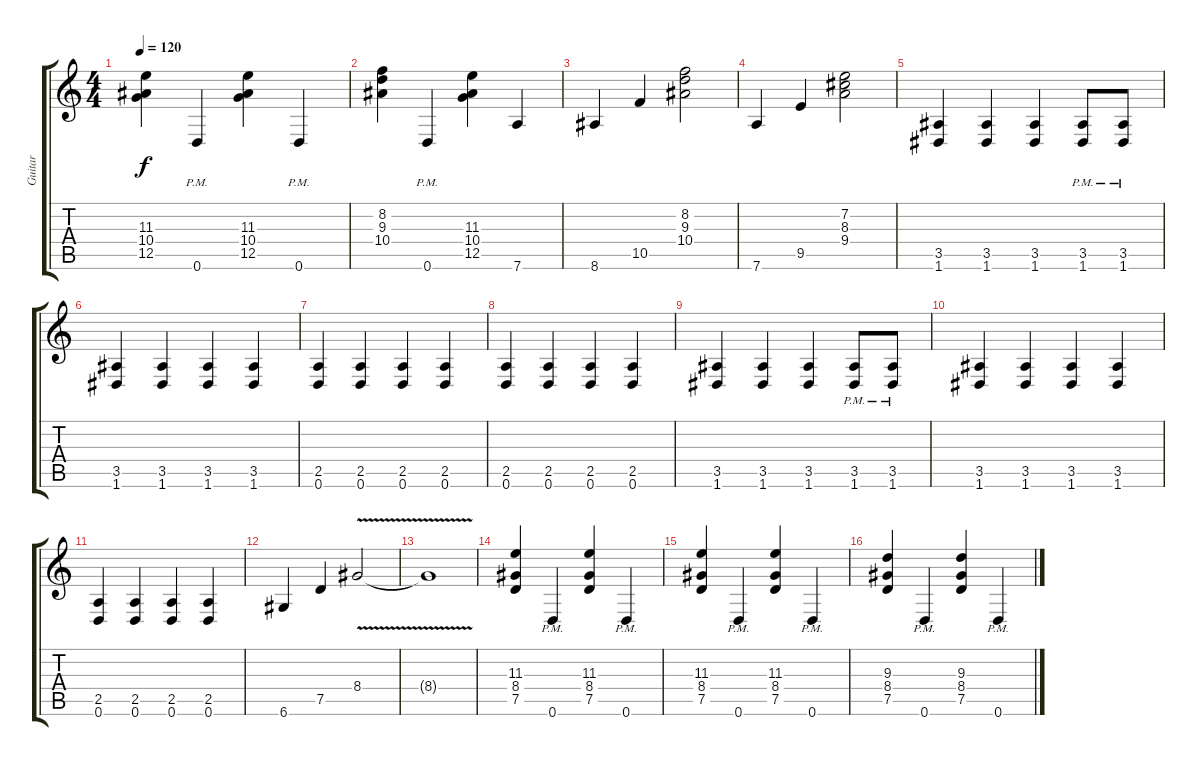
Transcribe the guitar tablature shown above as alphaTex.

\track ("Guitar" "Guitar") {instrument distortionguitar}
\staff {score tabs}
\tuning (D4 A3 F3 C3 G2 D2) {hide}
\ts (4 4)
\tempo 120
\clef g2
\ks c
(11.3 10.4 12.5).4{dy f} 0.6{pm}.4 (11.3 10.4 12.5).4 0.6{pm}.4 |
(8.2 9.3 10.4).4 0.6{pm}.4 (11.3 10.4 12.5).4 7.6.4 |
8.6.4 10.5.4 (8.2 9.3 10.4).2 |
7.6.4 9.5.4 (7.2 8.3 9.4).2 |
(3.5 1.6).4 (3.5 1.6).4 (3.5 1.6).4 (3.5{pm} 1.6{pm}).8 (3.5{pm} 1.6{pm}).8 |
(3.5 1.6).4 (3.5 1.6).4 (3.5 1.6).4 (3.5 1.6).4 |
(2.5 0.6).4 (2.5 0.6).4 (2.5 0.6).4 (2.5 0.6).4 |
(2.5 0.6).4 (2.5 0.6).4 (2.5 0.6).4 (2.5 0.6).4 |
(3.5 1.6).4 (3.5 1.6).4 (3.5 1.6).4 (3.5{pm} 1.6{pm}).8 (3.5{pm} 1.6{pm}).8 |
(3.5 1.6).4 (3.5 1.6).4 (3.5 1.6).4 (3.5 1.6).4 |
(2.5 0.6).4 (2.5 0.6).4 (2.5 0.6).4 (2.5 0.6).4 |
6.6.4 7.5.4 8.4{v}.2 |
8.4{t}.1 |
(11.3 8.4 7.5).4 0.6{pm}.4 (11.3 8.4 7.5).4 0.6{pm}.4 |
(11.3 8.4 7.5).4 0.6{pm}.4 (11.3 8.4 7.5).4 0.6{pm}.4 |
(9.3 8.4 7.5).4 0.6{pm}.4 (9.3 8.4 7.5).4 0.6{pm}.4
